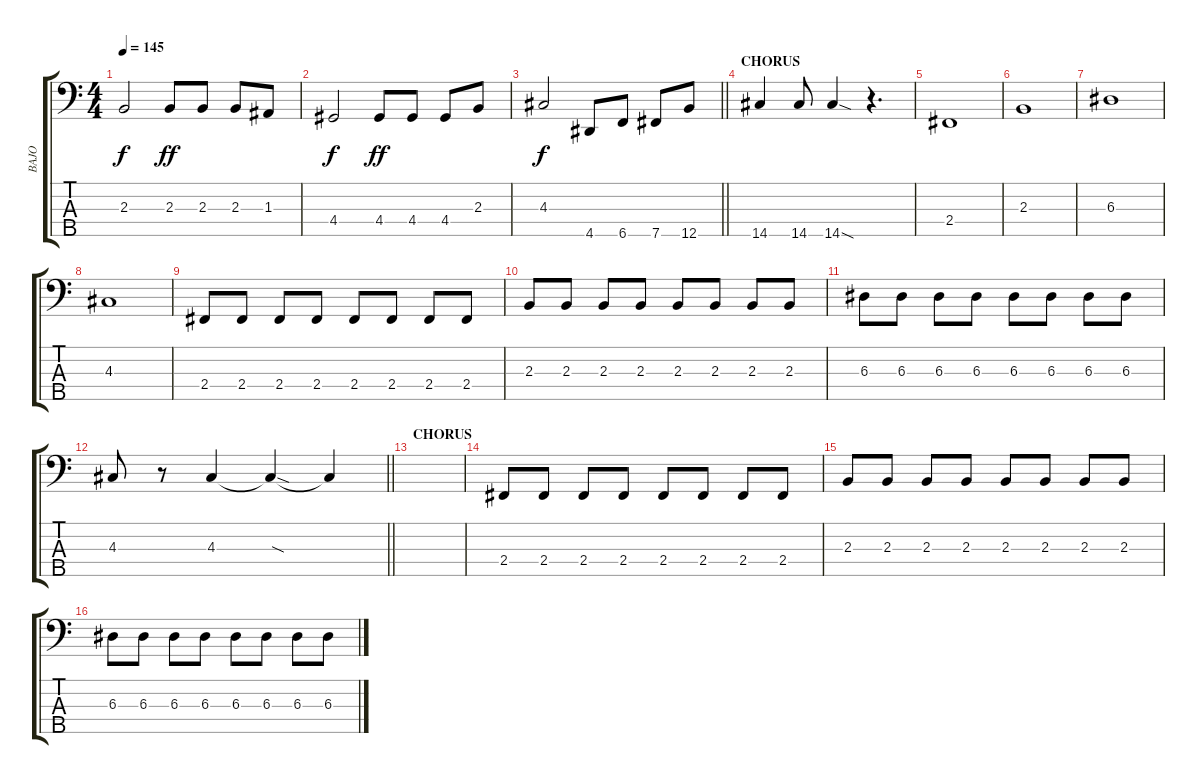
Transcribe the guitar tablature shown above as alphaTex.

\track ("BAJO" "BAJO") {instrument electricbassfinger}
\staff {score tabs}
\tuning (G2 D2 A1 E1 B0) {hide}
\ts (4 4)
\tempo 145
\clef f4
\ks c
2.3.2{dy f} 2.3.8{dy ff} 2.3.8 2.3.8 1.3.8 |
4.4.2{dy f} 4.4.8{dy ff} 4.4.8 4.4.8 2.3.8 |
\barLineRight lightlight
4.3.2{dy f} 4.5.8 6.5.8 7.5.8 12.5.8 |
\section ("" "CHORUS")
14.5.4 14.5.8 14.5{sod}.4 r.4{d} |
2.4.1 |
2.3.1 |
6.3.1 |
4.3.1 |
2.4.8 2.4.8 2.4.8 2.4.8 2.4.8 2.4.8 2.4.8 2.4.8 |
2.3.8 2.3.8 2.3.8 2.3.8 2.3.8 2.3.8 2.3.8 2.3.8 |
6.3.8 6.3.8 6.3.8 6.3.8 6.3.8 6.3.8 6.3.8 6.3.8 |
\barLineRight lightlight
4.3.8 r.8 4.3.4 4.3{sod t}.4 4.3{t}.4 |
\section ("" "CHORUS")
|
2.4.8 2.4.8 2.4.8 2.4.8 2.4.8 2.4.8 2.4.8 2.4.8 |
2.3.8 2.3.8 2.3.8 2.3.8 2.3.8 2.3.8 2.3.8 2.3.8 |
6.3.8 6.3.8 6.3.8 6.3.8 6.3.8 6.3.8 6.3.8 6.3.8
